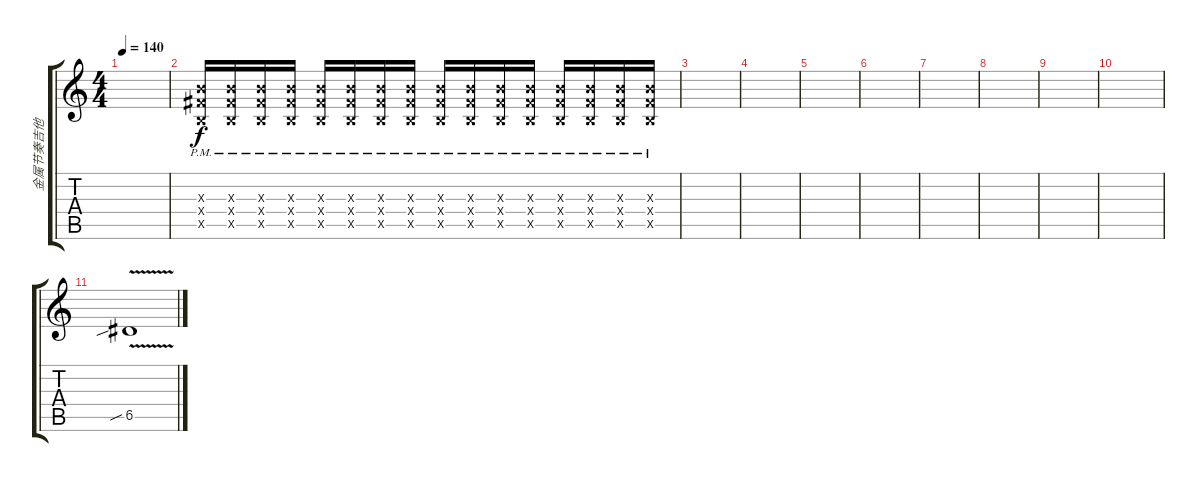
\track ("金属节奏吉他" "金属节奏吉他") {instrument overdrivenguitar}
\staff {score tabs}
\tuning (E4 B3 G3 D3 A2 E2) {hide}
\ts (4 4)
\tempo 140
\clef g2
\ks c
|
(4.3{pm x} 4.4{x} 2.5{x}).16 (4.3{pm x} 4.4{x} 2.5{x}).16 (4.3{pm x} 4.4{x} 2.5{x}).16 (4.3{pm x} 4.4{x} 2.5{x}).16 (4.3{pm x} 4.4{x} 2.5{x}).16 (4.3{pm x} 4.4{x} 2.5{x}).16 (4.3{pm x} 4.4{x} 2.5{x}).16 (4.3{pm x} 4.4{x} 2.5{x}).16 (4.3{pm x} 4.4{x} 2.5{x}).16 (4.3{pm x} 4.4{x} 2.5{x}).16 (4.3{pm x} 4.4{x} 2.5{x}).16 (4.3{pm x} 4.4{x} 2.5{x}).16 (4.3{pm x} 4.4{x} 2.5{x}).16 (4.3{pm x} 4.4{x} 2.5{x}).16 (4.3{pm x} 4.4{x} 2.5{x}).16 (4.3{pm x} 4.4{x} 2.5{x}).16 |
|
|
|
|
|
|
|
|
6.5{v sib}.1
